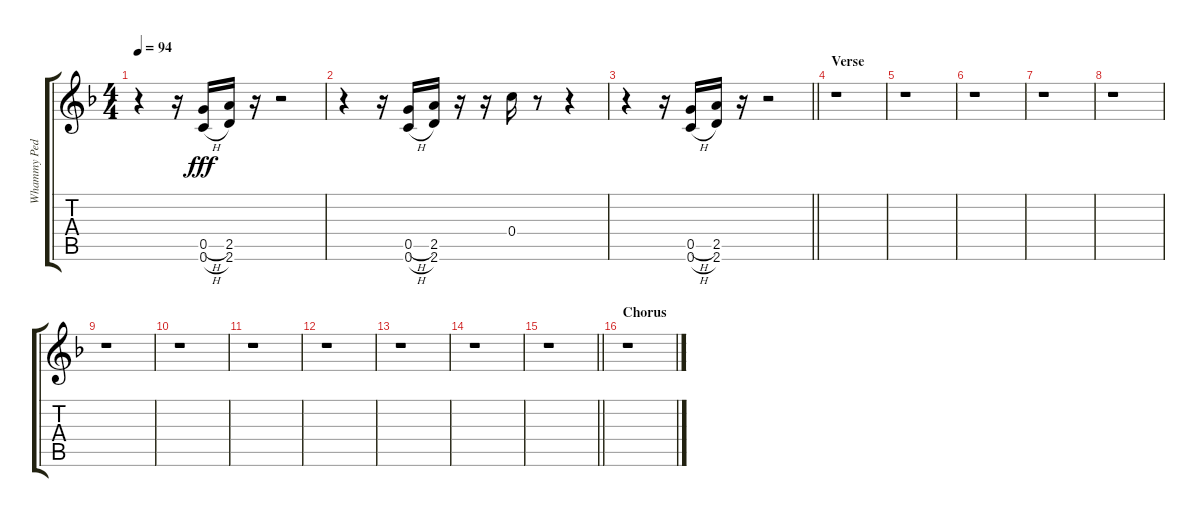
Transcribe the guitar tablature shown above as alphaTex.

\track ("Whammy Pedal 2" "Whammy Ped") {instrument distortionguitar}
\staff {score tabs}
\tuning (D5 A4 F4 C4 G3 C3) {hide}
\ts (4 4)
\tempo 94
\clef g2
\ks f
r.4{dy fff} r.16 (0.5{h} 0.6{h}).16 (2.5 2.6).16 r.16 r.2 |
r.4 r.16 (0.5{h} 0.6{h}).16 (2.5 2.6).16 r.16 r.16 0.4.16 r.8 r.4 |
\barLineRight lightlight
r.4 r.16 (0.5{h} 0.6{h}).16 (2.5 2.6).16 r.16 r.2 |
\section ("" "Verse")
r.1 |
r.1 |
r.1 |
r.1 |
r.1 |
r.1 |
r.1 |
r.1 |
r.1 |
r.1 |
r.1 |
\barLineRight lightlight
r.1 |
\section ("" "Chorus")
r.1
